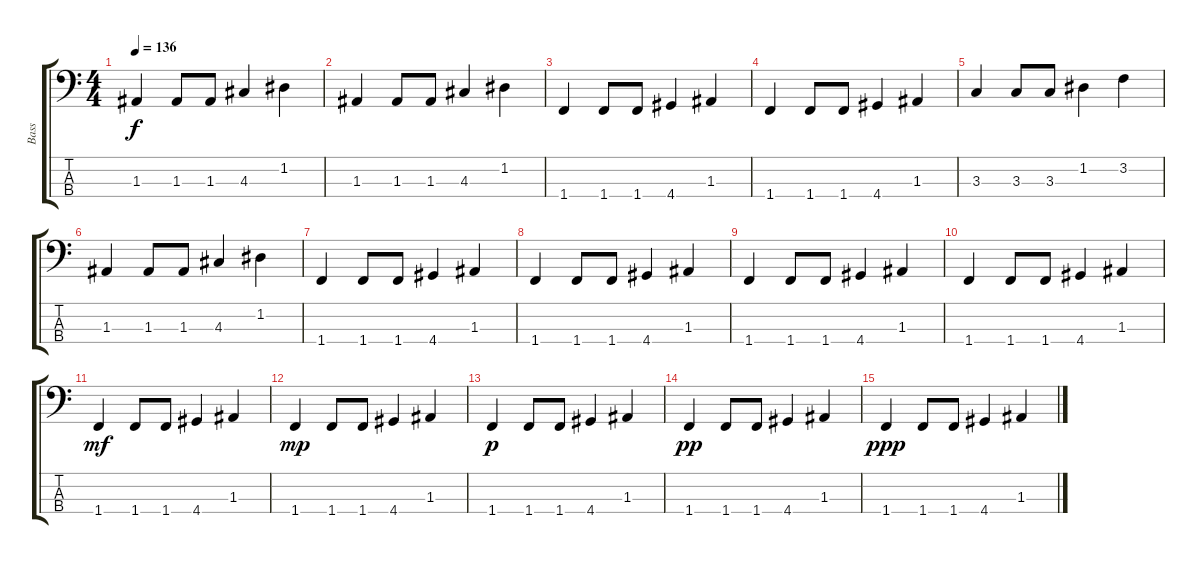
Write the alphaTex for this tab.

\track ("Bass" "Bass") {instrument electricbasspick}
\staff {score tabs}
\tuning (G2 D2 A1 E1) {hide}
\ts (4 4)
\tempo 136
\clef f4
\ks c
1.3.4{dy f} 1.3.8 1.3.8 4.3.4 1.2.4 |
1.3.4 1.3.8 1.3.8 4.3.4 1.2.4 |
1.4.4 1.4.8 1.4.8 4.4.4 1.3.4 |
1.4.4 1.4.8 1.4.8 4.4.4 1.3.4 |
3.3.4 3.3.8 3.3.8 1.2.4 3.2.4 |
1.3.4 1.3.8 1.3.8 4.3.4 1.2.4 |
1.4.4 1.4.8 1.4.8 4.4.4 1.3.4 |
1.4.4 1.4.8 1.4.8 4.4.4 1.3.4 |
1.4.4 1.4.8 1.4.8 4.4.4 1.3.4 |
1.4.4 1.4.8 1.4.8 4.4.4 1.3.4 |
1.4.4{dy mf} 1.4.8 1.4.8 4.4.4 1.3.4 |
1.4.4{dy mp} 1.4.8 1.4.8 4.4.4 1.3.4 |
1.4.4{dy p} 1.4.8 1.4.8 4.4.4 1.3.4 |
1.4.4{dy pp} 1.4.8 1.4.8 4.4.4 1.3.4 |
1.4.4{dy ppp} 1.4.8 1.4.8 4.4.4 1.3.4
